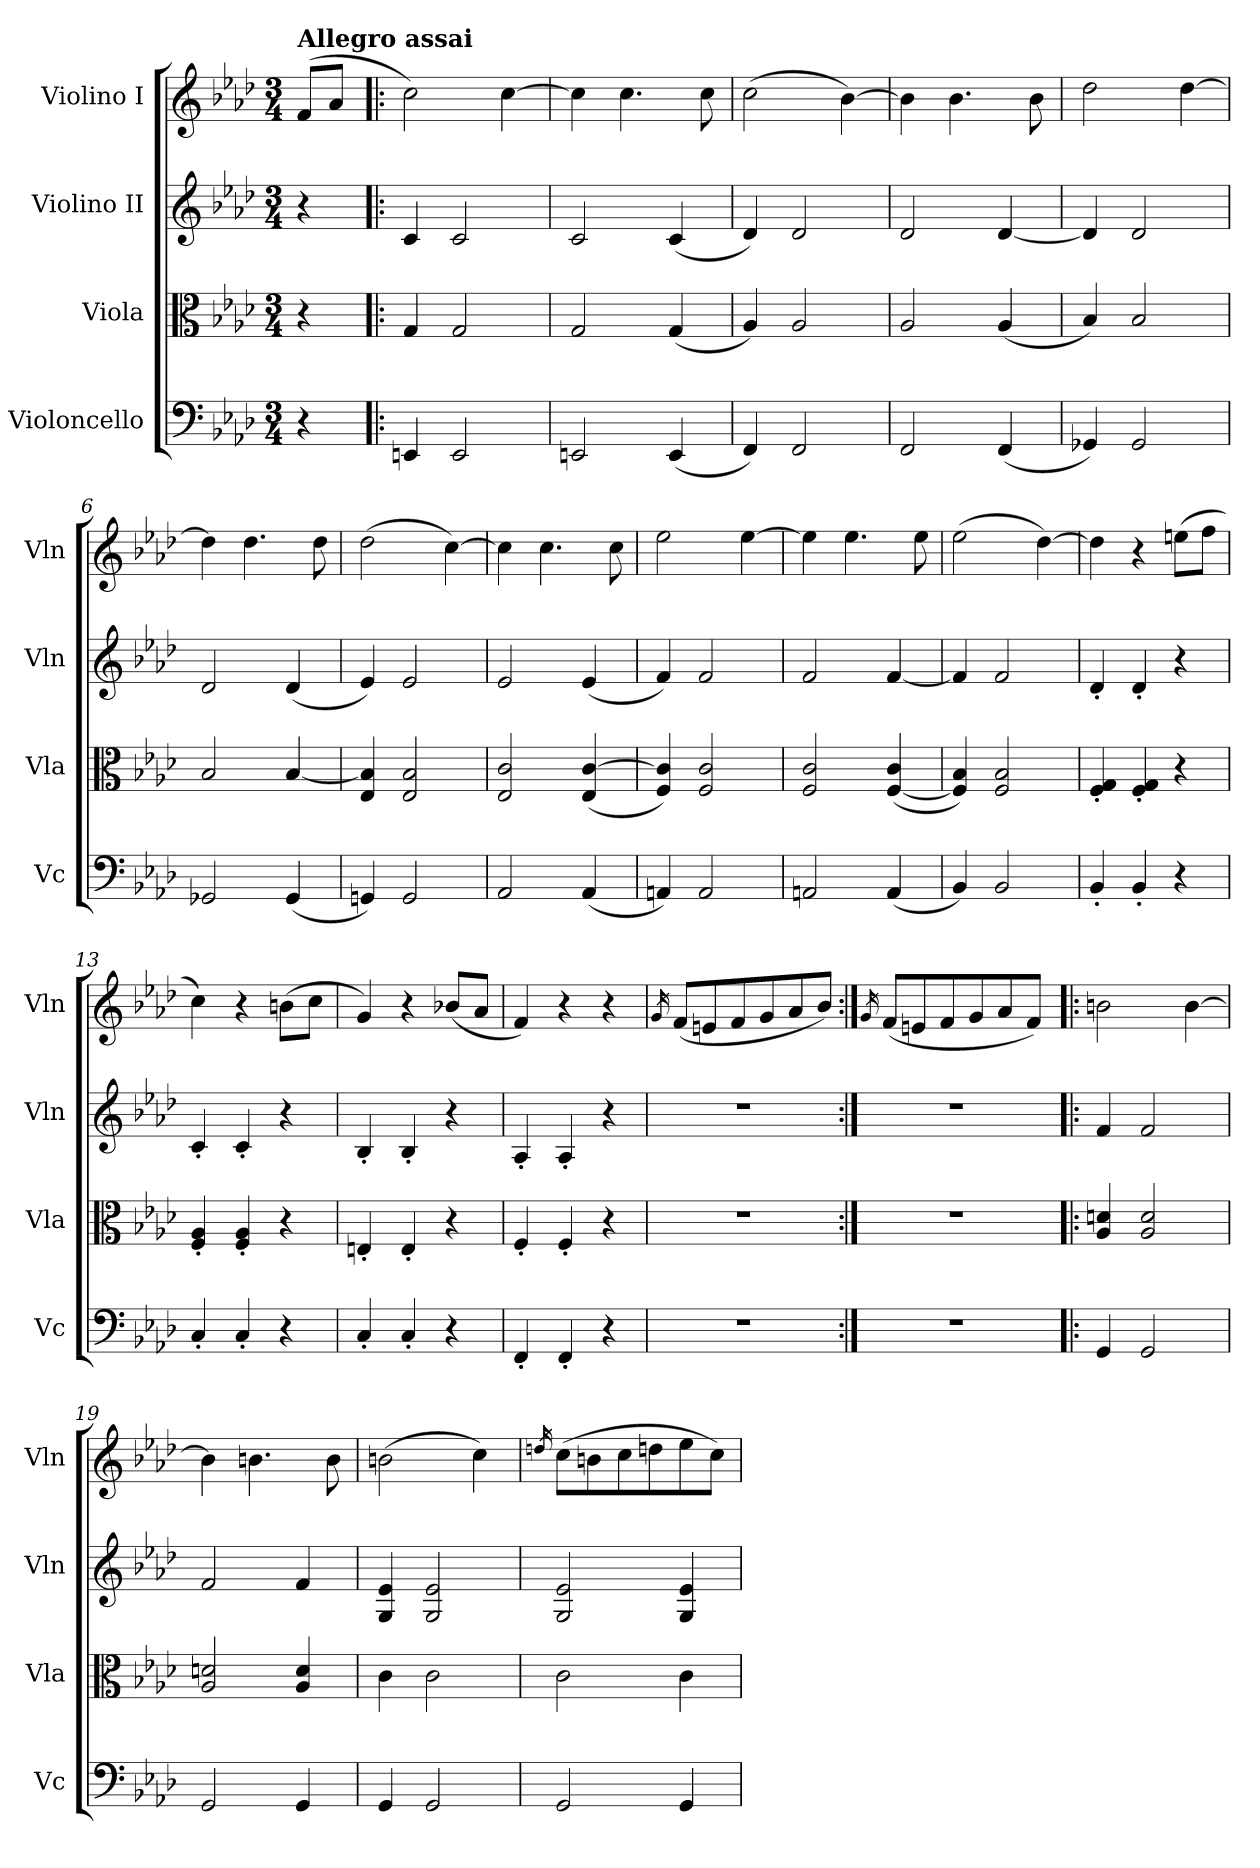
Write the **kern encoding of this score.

**kern	**kern	**kern	**kern
*part4	*part3	*part2	*part1
*staff4	*staff3	*staff2	*staff1
*I"Violoncello	*I"Viola	*I"Violino II	*I"Violino I
*I'Vc	*I'Vla	*I'Vln	*I'Vln
*clefF4	*clefC3	*clefG2	*clefG2
*k[b-e-a-d-]	*k[b-e-a-d-]	*k[b-e-a-d-]	*k[b-e-a-d-]
*M3/4	*M3/4	*M3/4	*M3/4
=	=	=	=
!	!	!	!LO:TX:a:B:t=Allegro assai
4r	4r	4r	(8f/L
.	.	.	8a-/J
=1!|:	=1!|:	=1!|:	=1!|:
4EEn/	4G/	4c/	2cc\)
2EE/	2G/	2c/	.
.	.	.	[4cc\
=2	=2	=2	=2
2EEn/	2G/	2c/	4cc\]
.	.	.	4.cc\
(4EE/	(4G/	(4c/	.
.	.	.	8cc\
=3	=3	=3	=3
4FF/)	4A-/)	4d-/)	(2cc\
2FF/	2A-/	2d-/	.
.	.	.	[4b-\)
=4	=4	=4	=4
2FF/	2A-/	2d-/	4b-\]
.	.	.	4.b-\
(4FF/	(4A-/	[4d-/	.
.	.	.	8b-\
=5	=5	=5	=5
4GG-X/)	4B-/)	4d-/]	2dd-\
2GG-/	2B-/	2d-/	.
.	.	.	[4dd-\
=6	=6	=6	=6
2GG-X/	2B-/	2d-/	4dd-\]
.	.	.	4.dd-\
(4GG-/	[4B-/	(4d-/	.
.	.	.	8dd-\
=7	=7	=7	=7
4GGn/)	4E-/ 4B-/]	4e-/)	(2dd-\
2GG/	2E-/ 2B-/	2e-/	.
.	.	.	[4cc\)
=8	=8	=8	=8
2AA-/	2E-/ 2c/	2e-/	4cc\]
.	.	.	4.cc\
(4AA-/	(4E-/ [4c/	(4e-/	.
.	.	.	8cc\
=9	=9	=9	=9
4AAn/)	4F/ 4c/])	4f/)	2ee-\
2AA/	2F/ 2c/	2f/	.
.	.	.	[4ee-\
=10	=10	=10	=10
2AAn/	2F/ 2c/	2f/	4ee-\]
.	.	.	4.ee-\
(4AA/	([4F/ 4c/	[4f/	.
.	.	.	8ee-\
=11	=11	=11	=11
4BB-/)	4F/] 4B-/)	4f/]	(2ee-\
2BB-/	2F/ 2B-/	2f/	.
.	.	.	[4dd-\)
=12	=12	=12	=12
4BB-'/	4F/' 4G/'	4d-'/	4dd-\]
4BB-'/	4F/' 4G/'	4d-'/	4r
4r	4r	4r	(8een\L
.	.	.	8ff\J
=13	=13	=13	=13
4C'/	4F/' 4A-/'	4c'/	4cc\)
4C'/	4F/' 4A-/'	4c'/	4r
4r	4r	4r	(8bn\L
.	.	.	8cc\J
!!LO:LB:g=z
=14	=14	=14	=14
4C'/	4En'/	4B-'/	4g/)
4C'/	4E'/	4B-'/	4r
4r	4r	4r	(8b-X/L
.	.	.	8a-/J
=15	=15	=15	=15
4FF'/	4F'/	4A-'/	4f/)
4FF'/	4F'/	4A-'/	4r
4r	4r	4r	4r
=16	=16	=16	=16
.	.	.	16qg/
2.r	2.r	2.r	(8f/L
.	.	.	8en/
.	.	.	8f/
.	.	.	8g/
.	.	.	8a-/
.	.	.	8b-/J)
=17:|!	=17:|!	=17:|!	=17:|!
.	.	.	16qg/
2.r	2.r	2.r	(8f/L
.	.	.	8en/
.	.	.	8f/
.	.	.	8g/
.	.	.	8a-/
.	.	.	8f/J)
=18!|:	=18!|:	=18!|:	=18!|:
4GG/	4A-/ 4dn/	4f/	2bn\
2GG/	2A-/ 2d/	2f/	.
.	.	.	[4b\
=19	=19	=19	=19
2GG/	2A-/ 2dn/	2f/	4b\]
.	.	.	4.bn\
4GG/	4A-/ 4d/	4f/	.
.	.	.	8b\
=20	=20	=20	=20
4GG/	4c\	4G/ 4e-/	(2bn\
2GG/	2c\	2G/ 2e-/	.
.	.	.	4cc\)
=21	=21	=21	=21
.	.	.	16qddn/
2GG/	2c\	2G/ 2e-/	(8cc\L
.	.	.	8bn\
.	.	.	8cc\
.	.	.	8dd\
4GG/	4c\	4G/ 4e-/	8ee-\
.	.	.	8cc\J)
=	=	=	=
*-	*-	*-	*-
